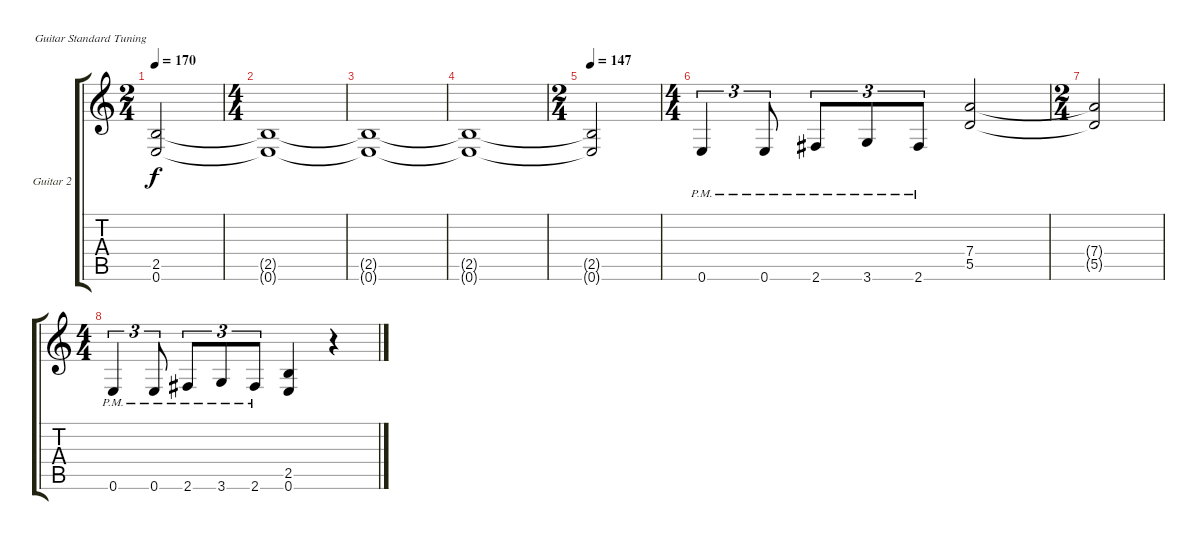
\bracketExtendMode groupsimilarinstruments
\firstSystemTrackNameOrientation horizontal
\otherSystemsTrackNameOrientation horizontal
\track ("Guitar 2" "Guitar 2") {instrument distortionguitar}
\staff {score tabs}
\tuning (E4 B3 G3 D3 A2 E2)
\ts (2 4)
\tempo 170
\clef g2
\ks c
(2.5{t} 0.6{t}).2{dy f} |
\ts (4 4)
(2.5{t} 0.6{t}).1 |
(2.5{t} 0.6{t}).1 |
(2.5{t} 0.6{t}).1 |
\ts (2 4)
\tempo 147
(2.5{t} 0.6{t}).2 |
\ts (4 4)
0.6{pm}.4{tu (3 2)} 0.6{pm}.8{tu (3 2)} 2.6{pm}.8{tu (3 2)} 3.6{pm}.8{tu (3 2)} 2.6{pm}.8{tu (3 2)} (7.4 5.5).2 |
\ts (2 4)
(7.4{t} 5.5{t}).2 |
\ts (4 4)
0.6{pm}.4{tu (3 2)} 0.6{pm}.8{tu (3 2)} 2.6{pm}.8{tu (3 2)} 3.6{pm}.8{tu (3 2)} 2.6{pm}.8{tu (3 2)} (2.5 0.6).4 r.4
